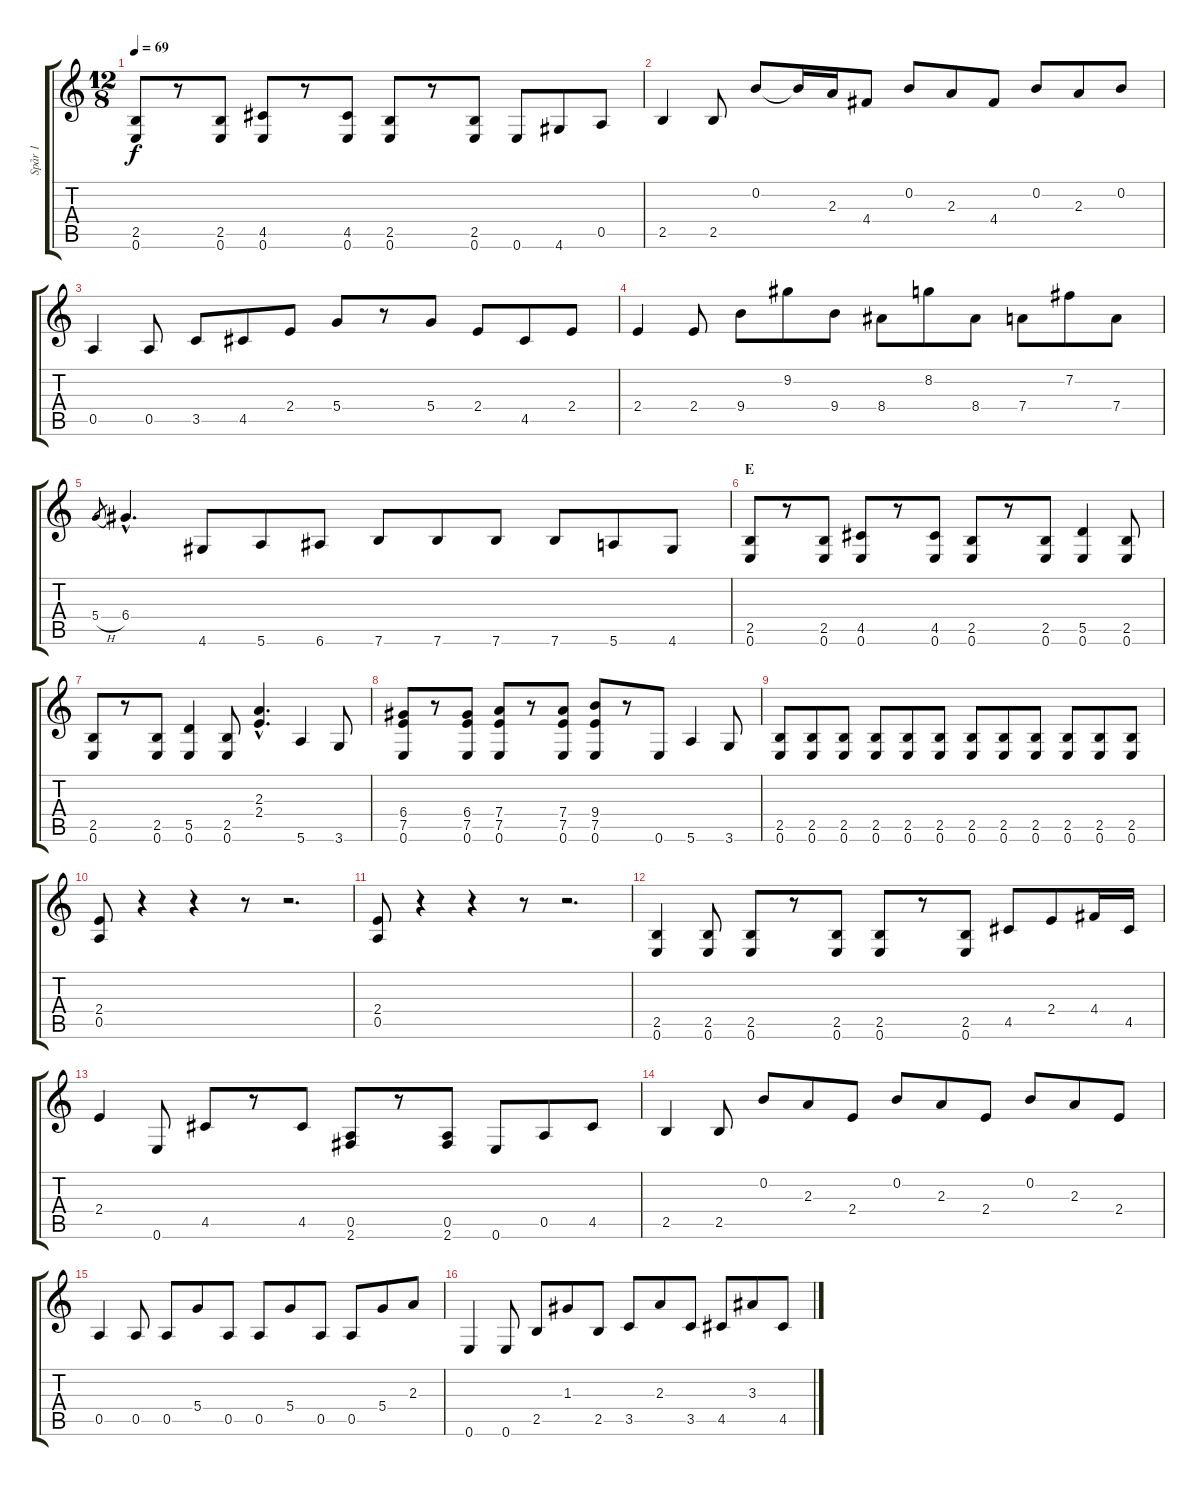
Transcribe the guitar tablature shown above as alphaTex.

\track ("Spår 1" "Spår 1") {instrument distortionguitar}
\staff {score tabs}
\tuning (E4 B3 G3 D3 A2 E2) {hide}
\ts (12 8)
\tempo 69
\clef g2
\ks c
(2.5 0.6).8{dy f} r.8 (2.5 0.6).8 (4.5 0.6).8 r.8 (4.5 0.6).8 (2.5 0.6).8 r.8 (2.5 0.6).8 0.6.8 4.6.8 0.5.8 |
2.5.4 2.5.8 0.2.8 0.2{t}.16 2.3.16 4.4.8 0.2.8 2.3.8 4.4.8 0.2.8 2.3.8 0.2.8 |
0.5.4 0.5.8 3.5.8 4.5.8 2.4.8 5.4.8 r.8 5.4.8 2.4.8 4.5.8 2.4.8 |
2.4.4 2.4.8 9.4.8 9.2.8 9.4.8 8.4.8 8.2.8 8.4.8 7.4.8 7.2.8 7.4.8 |
5.4{h}.8{gr} 6.4{hac}.4{d} 4.6.8 5.6.8 6.6.8 7.6.8 7.6.8 7.6.8 7.6.8 5.6.8 4.6.8 |
\section ("" "E")
(2.5 0.6).8 r.8 (2.5 0.6).8 (4.5 0.6).8 r.8 (4.5 0.6).8 (2.5 0.6).8 r.8 (2.5 0.6).8 (5.5 0.6).4 (2.5 0.6).8 |
(2.5 0.6).8 r.8 (2.5 0.6).8 (5.5 0.6).4 (2.5 0.6).8 (2.3{hac} 2.4{hac}).4{d} 5.6.4 3.6.8 |
(6.4 7.5 0.6).8 r.8 (6.4 7.5 0.6).8 (7.4 7.5 0.6).8 r.8 (7.4 7.5 0.6).8 (9.4 7.5 0.6).8 r.8 0.6.8 5.6.4 3.6.8 |
(2.5 0.6).8 (2.5 0.6).8 (2.5 0.6).8 (2.5 0.6).8 (2.5 0.6).8 (2.5 0.6).8 (2.5 0.6).8 (2.5 0.6).8 (2.5 0.6).8 (2.5 0.6).8 (2.5 0.6).8 (2.5 0.6).8 |
(2.4 0.5).8 r.4 r.4 r.8 r.2{d} |
(2.4 0.5).8 r.4 r.4 r.8 r.2{d} |
(2.5 0.6).4 (2.5 0.6).8 (2.5 0.6).8 r.8 (2.5 0.6).8 (2.5 0.6).8 r.8 (2.5 0.6).8 4.5.8 2.4.8 4.4.16 4.5.16 |
2.4.4 0.6.8 4.5.8 r.8 4.5.8 (0.5 2.6).8 r.8 (0.5 2.6).8 0.6.8 0.5.8 4.5.8 |
2.5.4 2.5.8 0.2.8 2.3.8 2.4.8 0.2.8 2.3.8 2.4.8 0.2.8 2.3.8 2.4.8 |
0.5.4 0.5.8 0.5.8 5.4.8 0.5.8 0.5.8 5.4.8 0.5.8 0.5.8 5.4.8 2.3.8 |
0.6.4 0.6.8 2.5.8 1.3.8 2.5.8 3.5.8 2.3.8 3.5.8 4.5.8 3.3.8 4.5.8
